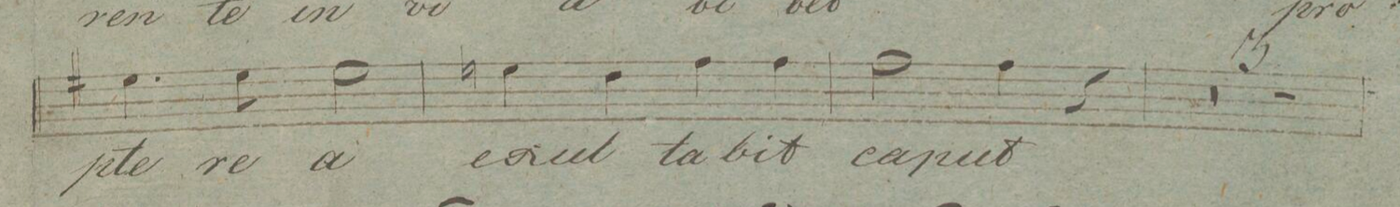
**kern	**text	**dynam
*I"Alto.	*	*
*clefC3	*	*
*k[]	*	*
*met(c|)	*	*
*M2/2	*	*
4.f#X\	-pte-	.
8f#\	-re-	.
2f#\	-a	.
=68	=68	=68
4fn\	e-	.
4e\	-xul-	.
4g\	-ta-	.
4g\	-bit	.
=69	=69	=69
2g\	ca-	.
4g\	-put	.
4r	.	.
=70	=70	=70
0r	.	.
=71	=71	=71
=72	=72	=72
1r	.	.
=73	=73	=73
*-	*-	*-
